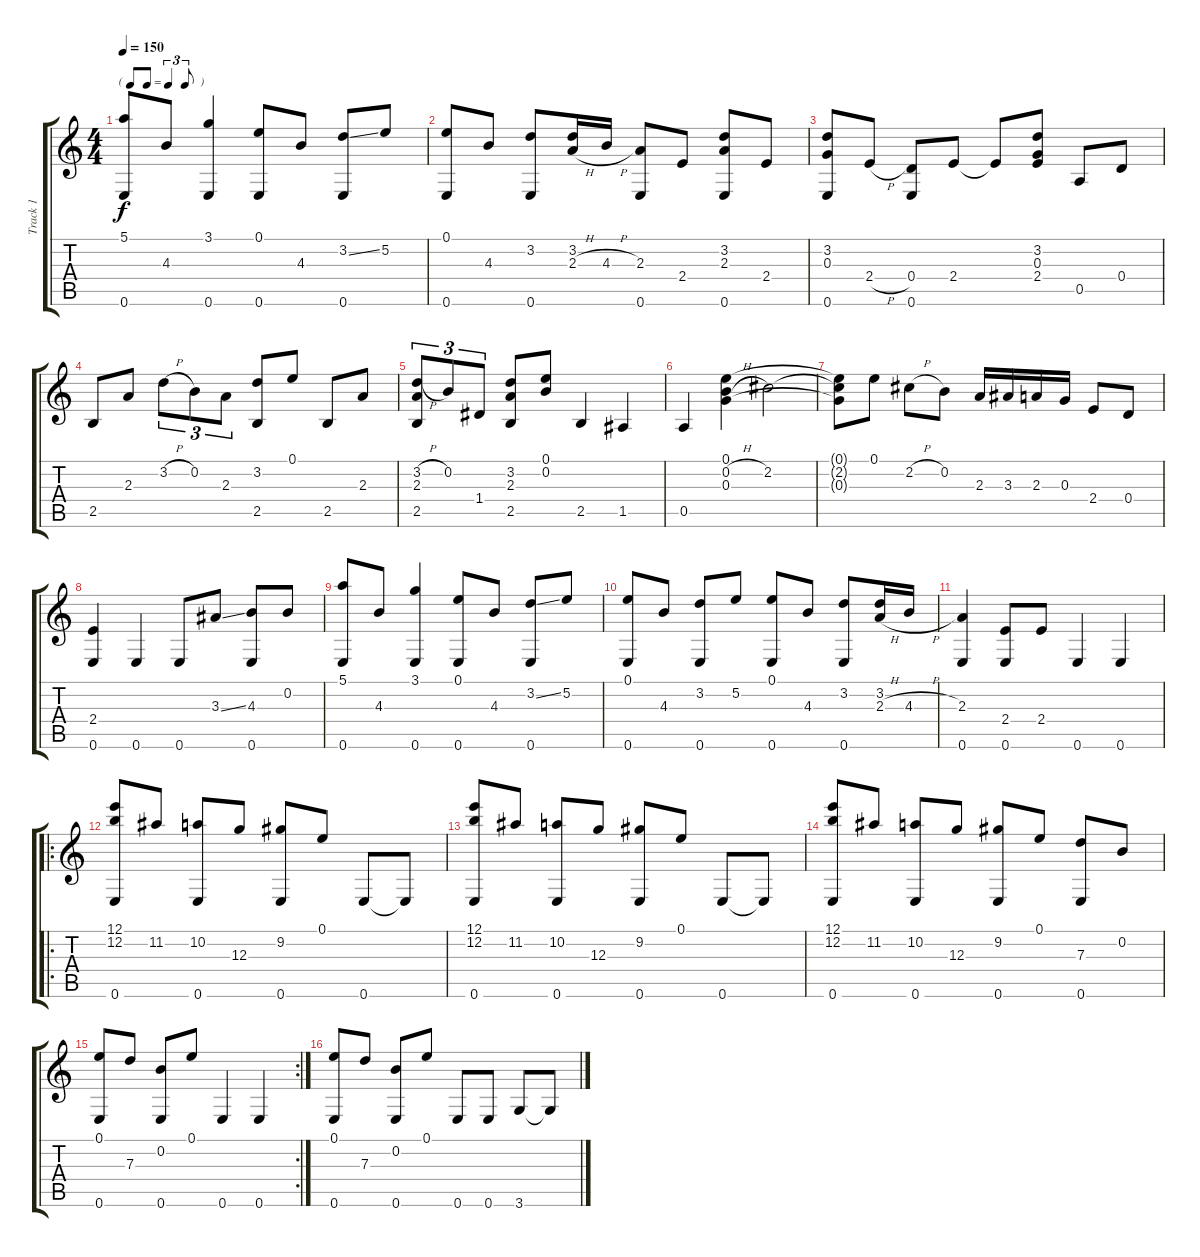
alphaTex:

\track ("Track 1" "Track 1") {instrument acousticguitarnylon}
\staff {score tabs}
\tuning (E4 B3 G3 D3 A2 E2) {hide}
\ts (4 4)
\tf triplet8th
\tempo 150
\clef g2
\ks c
(5.1 0.6).8{dy f} 4.3.8 (3.1 0.6).4 (0.1 0.6).8 4.3.8 (3.2{ss} 0.6).8 5.2.8 |
(0.1 0.6).8 4.3.8 (3.2 0.6).8 (3.2 2.3{h}).16 4.3{h}.16 (2.3 0.6).8 2.4.8 (3.2 2.3 0.6).8 2.4.8 |
(3.2 0.3 0.6).8 2.4{h}.8 (0.4 0.6).8 2.4.8 2.4{t}.8 (3.2 0.3 2.4).8 0.5.8 0.4.8 |
2.5.8 2.3.8 3.2{h}.8{tu (3 2)} 0.2.8{tu (3 2)} 2.3.8{tu (3 2)} (3.2 2.5).8 0.1.8 2.5.8 2.3.8 |
(3.2{h} 2.3 2.5).8{tu (3 2)} 0.2.8{tu (3 2)} 1.4.8{tu (3 2)} (3.2 2.3 2.5).8 (0.1 0.2).8 2.5.4 1.5.4 |
0.5.4 (0.1 0.2{h} 0.3).4 2.2.2 |
(0.1{t} 2.2{t} 0.3{t}).8 0.1.8 2.2{h}.8 0.2.8 2.3.16 3.3.16 2.3.16 0.3.16 2.4.8 0.4.8 |
(2.4 0.6).4 0.6.4 0.6.8 3.3{ss}.8 (4.3 0.6).8 0.2.8 |
(5.1 0.6).8 4.3.8 (3.1 0.6).4 (0.1 0.6).8 4.3.8 (3.2{ss} 0.6).8 5.2.8 |
(0.1 0.6).8 4.3.8 (3.2 0.6).8 5.2.8 (0.1 0.6).8 4.3.8 (3.2 0.6).8 (3.2 2.3{h}).16 4.3{h}.16 |
(2.3 0.6).4 (2.4 0.6).8 2.4.8 0.6.4 0.6.4 |
\ro
(12.1 12.2 0.6).8 11.2.8 (10.2 0.6).8 12.3.8 (9.2 0.6).8 0.1.8 0.6.8 0.6{t}.8 |
(12.1 12.2 0.6).8 11.2.8 (10.2 0.6).8 12.3.8 (9.2 0.6).8 0.1.8 0.6.8 0.6{t}.8 |
(12.1 12.2 0.6).8 11.2.8 (10.2 0.6).8 12.3.8 (9.2 0.6).8 0.1.8 (7.3 0.6).8 0.2.8 |
\rc 2
(0.1 0.6).8 7.3.8 (0.2 0.6).8 0.1.8 0.6.4 0.6.4 |
(0.1 0.6).8 7.3.8 (0.2 0.6).8 0.1.8 0.6.8 0.6.8 3.6.8 3.6{t}.8
